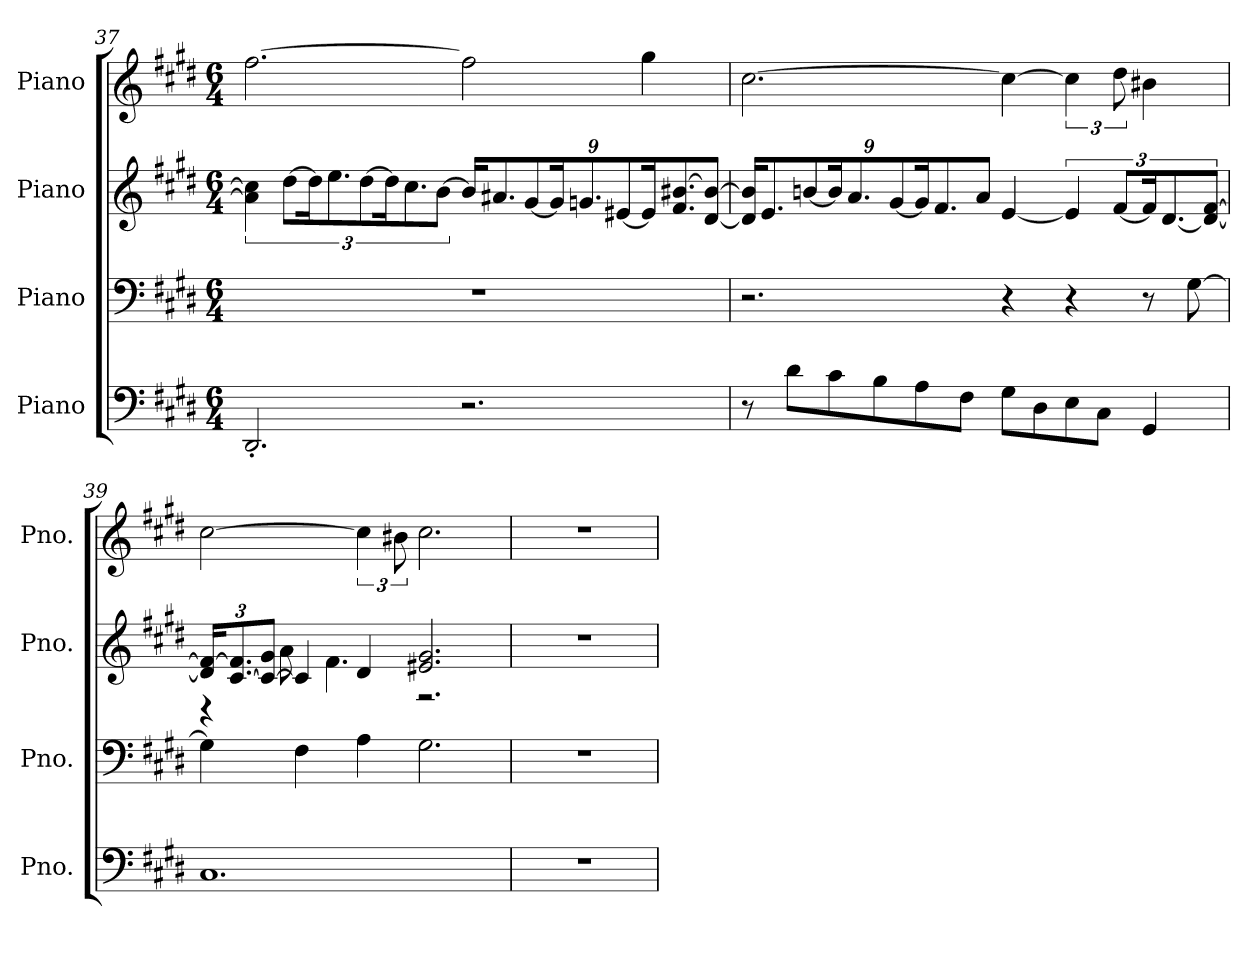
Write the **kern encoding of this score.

**kern	**kern	**kern	**kern
*part4	*part3	*part2	*part1
*staff4	*staff3	*staff2	*staff1
*I"Piano	*I"Piano	*I"Piano	*I"Piano
*I'Pno.	*I'Pno.	*I'Pno.	*I'Pno.
*clefF4	*clefF4	*clefG2	*clefG2
*k[f#c#g#d#]	*k[f#c#g#d#]	*k[f#c#g#d#]	*k[f#c#g#d#]
*M6/4	*M6/4	*M6/4	*M6/4
=37	=37	=37	=37
2.DD#'/	1.r	6a#\] 6cc#\]	[2.ff#\
.	.	[12dd#\L	.
*	*	*Xbrackettup	*
.	.	24dd#\K]	.
.	.	12.ee\	.
.	.	[12dd#\	.
.	.	24dd#\K]	.
.	.	12.cc#\	.
.	.	[12b\J	.
2.r	.	24b/KL]	2ff#\]
.	.	12.a#X/	.
.	.	[12g#/	.
.	.	24g#/K]	.
.	.	12.gn/	.
.	.	[12e#X/	.
.	.	24e#/K]	4gg#\
.	.	12.f#/ [12.b#X/	.
.	.	[12d#/ 12b#/_J	.
!!LO:LB:g=z
=38	=38	=38	=38
8r	2.r	24d#/] 24b#/]KL	[2.cc#\
.	.	12.e/	.
8d#\L	.	.	.
.	.	[12bn/	.
8c#\	.	24b/K]	.
.	.	12.a/	.
8B\	.	.	.
.	.	[12g#/	.
8A\	.	24g#/K]	.
.	.	12.f#/	.
8F#\J	.	.	.
.	.	12a/J	.
8G#\L	4r	[4e/	4cc#\_
8D#\	.	.	.
*	*	*brackettup	*
*	*	*	*MM111
8E\	4r	6e/]	6cc#\]
8C#\J	.	.	.
.	.	[12f#/L	12dd#\
*	*	*Xbrackettup	*
*	*	*	*MM106
4GG#/	8r	24f#/K]	4b#X\
.	.	[12.d#/	.
.	[8G#\	.	.
.	.	12d#/_ [12f#/J	.
=39	=39	=39	=39
*	*	*	*MM100
*	*	*^	*
1.C#	4G#\]	24d#/] 24f#/_KL	4r	[2cc#\
.	.	[12.c#/ 12.f#/]	.	.
.	.	12c#/_ 12g#/J	.	.
.	4F#\	4c#/]	8a\	.
.	.	.	4.f#\	.
*	*	*	*	*MM70
.	4A\	4d#/	.	6cc#\]
.	.	.	.	12b#X\
.	2.G#\	2.e#X/ 2.g#/	2.r	2.cc#\
*	*	*v	*v	*
=40	=40	=40	=40
1.r	1.r	1.r	1.r
=	=	=	=
*-	*-	*-	*-
